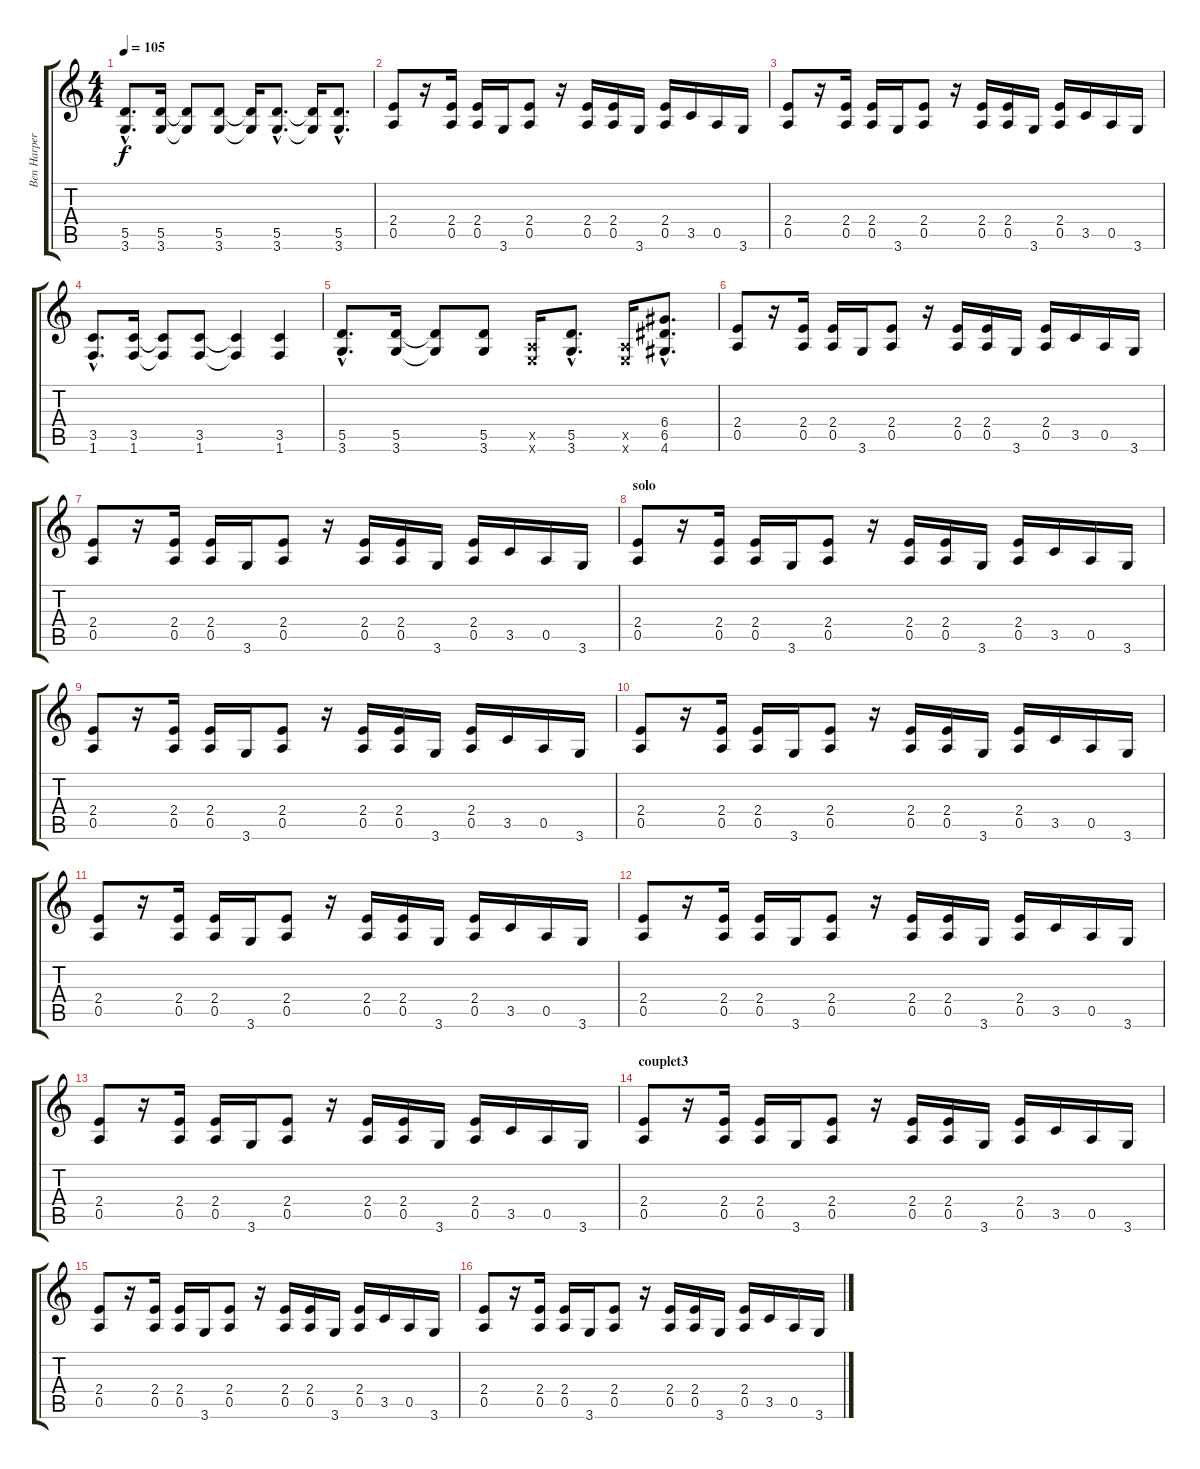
\track ("Ben Harper (Folk)" "Ben Harper") {instrument distortionguitar}
\staff {score tabs}
\tuning (E4 B3 G3 D3 A2 E2) {hide}
\ts (4 4)
\tempo 105
\clef g2
\ks c
(5.5{hac} 3.6{hac}).8{d dy f} (5.5 3.6).16 (5.5{t} 3.6{t}).8 (5.5 3.6).8 (5.5{t} 3.6{t}).16 (5.5{hac} 3.6{hac}).8{d} (5.5{t} 3.6{t}).16 (5.5{hac} 3.6{hac}).8{d} |
(2.4 0.5).8 r.16 (2.4 0.5).16 (2.4 0.5).16 3.6.16 (2.4 0.5).8 r.16 (2.4 0.5).16 (2.4 0.5).16 3.6.16 (2.4 0.5).16 3.5.16 0.5.16 3.6.16 |
(2.4 0.5).8 r.16 (2.4 0.5).16 (2.4 0.5).16 3.6.16 (2.4 0.5).8 r.16 (2.4 0.5).16 (2.4 0.5).16 3.6.16 (2.4 0.5).16 3.5.16 0.5.16 3.6.16 |
(3.5{hac} 1.6{hac}).8{d} (3.5 1.6).16 (3.5{t} 1.6{t}).8 (3.5 1.6).8 (3.5{t} 1.6{t}).4 (3.5 1.6).4 |
(5.5{hac} 3.6{hac}).8{d} (5.5 3.6).16 (5.5{t} 3.6{t}).8 (5.5 3.6).8 (0.5{x} 0.6{x}).16 (5.5{hac} 3.6{hac}).8{d} (0.5{x} 0.6{x}).16 (6.4{hac} 6.5{hac} 4.6{hac}).8{d} |
(2.4 0.5).8 r.16 (2.4 0.5).16 (2.4 0.5).16 3.6.16 (2.4 0.5).8 r.16 (2.4 0.5).16 (2.4 0.5).16 3.6.16 (2.4 0.5).16 3.5.16 0.5.16 3.6.16 |
(2.4 0.5).8 r.16 (2.4 0.5).16 (2.4 0.5).16 3.6.16 (2.4 0.5).8 r.16 (2.4 0.5).16 (2.4 0.5).16 3.6.16 (2.4 0.5).16 3.5.16 0.5.16 3.6.16 |
\section ("" "solo")
(2.4 0.5).8 r.16 (2.4 0.5).16 (2.4 0.5).16 3.6.16 (2.4 0.5).8 r.16 (2.4 0.5).16 (2.4 0.5).16 3.6.16 (2.4 0.5).16 3.5.16 0.5.16 3.6.16 |
(2.4 0.5).8 r.16 (2.4 0.5).16 (2.4 0.5).16 3.6.16 (2.4 0.5).8 r.16 (2.4 0.5).16 (2.4 0.5).16 3.6.16 (2.4 0.5).16 3.5.16 0.5.16 3.6.16 |
(2.4 0.5).8 r.16 (2.4 0.5).16 (2.4 0.5).16 3.6.16 (2.4 0.5).8 r.16 (2.4 0.5).16 (2.4 0.5).16 3.6.16 (2.4 0.5).16 3.5.16 0.5.16 3.6.16 |
(2.4 0.5).8 r.16 (2.4 0.5).16 (2.4 0.5).16 3.6.16 (2.4 0.5).8 r.16 (2.4 0.5).16 (2.4 0.5).16 3.6.16 (2.4 0.5).16 3.5.16 0.5.16 3.6.16 |
(2.4 0.5).8 r.16 (2.4 0.5).16 (2.4 0.5).16 3.6.16 (2.4 0.5).8 r.16 (2.4 0.5).16 (2.4 0.5).16 3.6.16 (2.4 0.5).16 3.5.16 0.5.16 3.6.16 |
(2.4 0.5).8 r.16 (2.4 0.5).16 (2.4 0.5).16 3.6.16 (2.4 0.5).8 r.16 (2.4 0.5).16 (2.4 0.5).16 3.6.16 (2.4 0.5).16 3.5.16 0.5.16 3.6.16 |
\section ("" "couplet3")
(2.4 0.5).8 r.16 (2.4 0.5).16 (2.4 0.5).16 3.6.16 (2.4 0.5).8 r.16 (2.4 0.5).16 (2.4 0.5).16 3.6.16 (2.4 0.5).16 3.5.16 0.5.16 3.6.16 |
(2.4 0.5).8 r.16 (2.4 0.5).16 (2.4 0.5).16 3.6.16 (2.4 0.5).8 r.16 (2.4 0.5).16 (2.4 0.5).16 3.6.16 (2.4 0.5).16 3.5.16 0.5.16 3.6.16 |
(2.4 0.5).8 r.16 (2.4 0.5).16 (2.4 0.5).16 3.6.16 (2.4 0.5).8 r.16 (2.4 0.5).16 (2.4 0.5).16 3.6.16 (2.4 0.5).16 3.5.16 0.5.16 3.6.16
